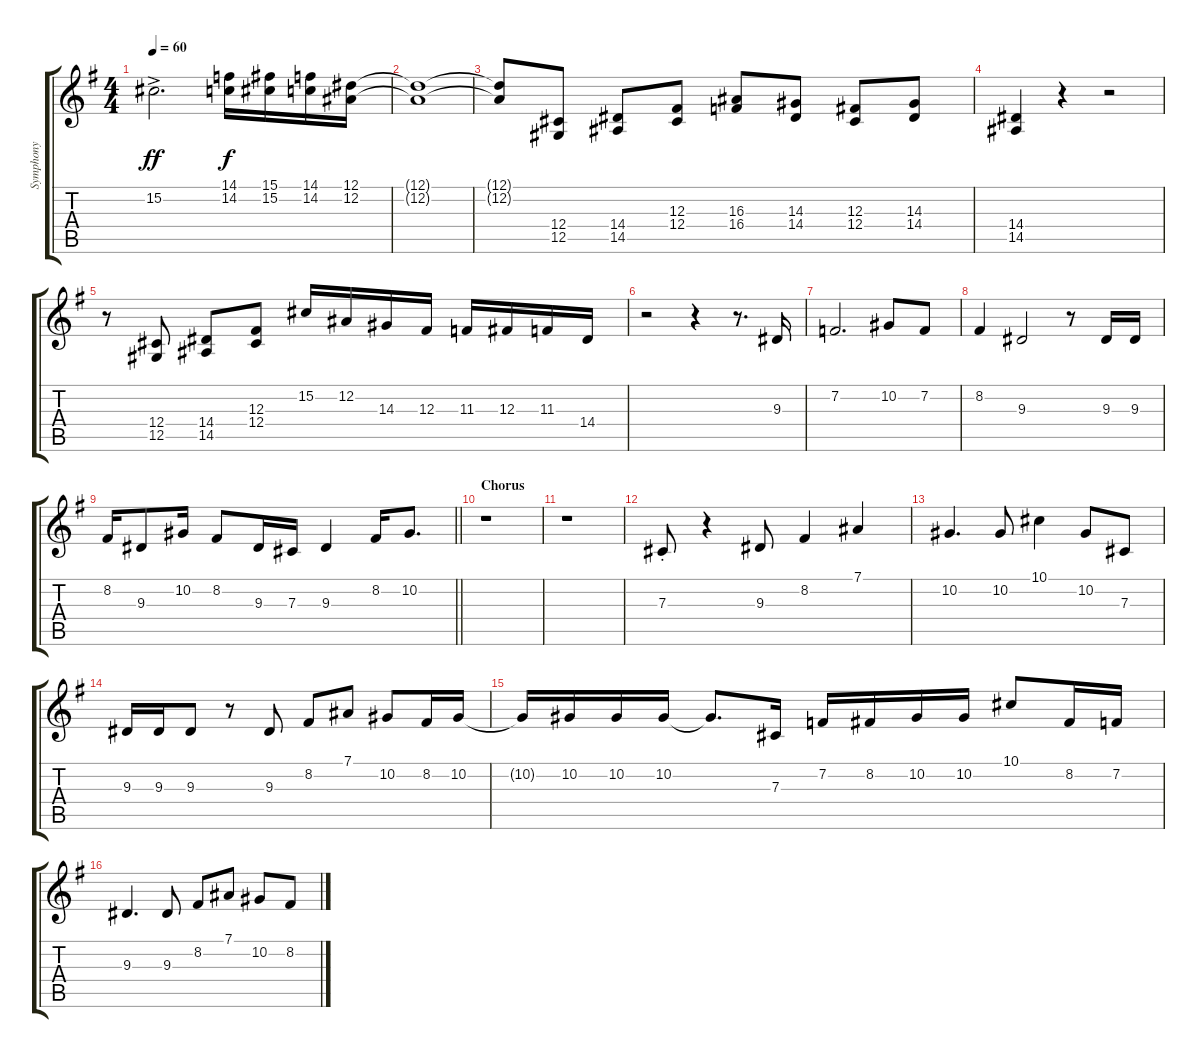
\track ("Symphony" "Symphony") {instrument stringensemble1}
\staff {score tabs}
\tuning (Eb4 Bb3 Gb3 Db3 Ab2 Eb2) {hide}
\ts (4 4)
\tempo 60
\clef g2
\ks g
15.2{ac}.2{d dy ff} (14.1 14.2).16{dy f} (15.1 15.2).16 (14.1 14.2).16 (12.1 12.2).16 |
(12.1{t} 12.2{t}).1 |
(12.1{t} 12.2{t}).8 (12.4 12.5).8 (14.4 14.5).8 (12.3 12.4).8 (16.3 16.4).8 (14.3 14.4).8 (12.3 12.4).8 (14.3 14.4).8 |
(14.4 14.5).4 r.4 r.2 |
r.8 (12.4 12.5).8 (14.4 14.5).8 (12.3 12.4).8 15.2.16 12.2.16 14.3.16 12.3.16 11.3.16 12.3.16 11.3.16 14.4.16 |
r.2 r.4 r.8{d} 9.3.16 |
7.2.2{d} 10.2.8 7.2.8 |
8.2.4 9.3.2 r.8 9.3.16 9.3.16 |
\barLineRight lightlight
8.2.16 9.3.8 10.2.16 8.2.8 9.3.16 7.3.16 9.3.4 8.2.16 10.2.8{d} |
\section ("" "Chorus")
r.1 |
r.1 |
7.3{st}.8 r.4 9.3.8 8.2.4 7.1.4 |
10.2.4{d} 10.2.8 10.1.4 10.2.8 7.3.8 |
9.3.16 9.3.16 9.3.8 r.8 9.3.8 8.2.8 7.1.8 10.2.8 8.2.16 10.2.16 |
10.2{t}.16 10.2.16 10.2.16 10.2.16 10.2{t}.8{d} 7.3.16 7.2.16 8.2.16 10.2.16 10.2.16 10.1.8 8.2.16 7.2.16 |
9.3.4{d} 9.3.8 8.2.8 7.1.8 10.2.8 8.2.8
